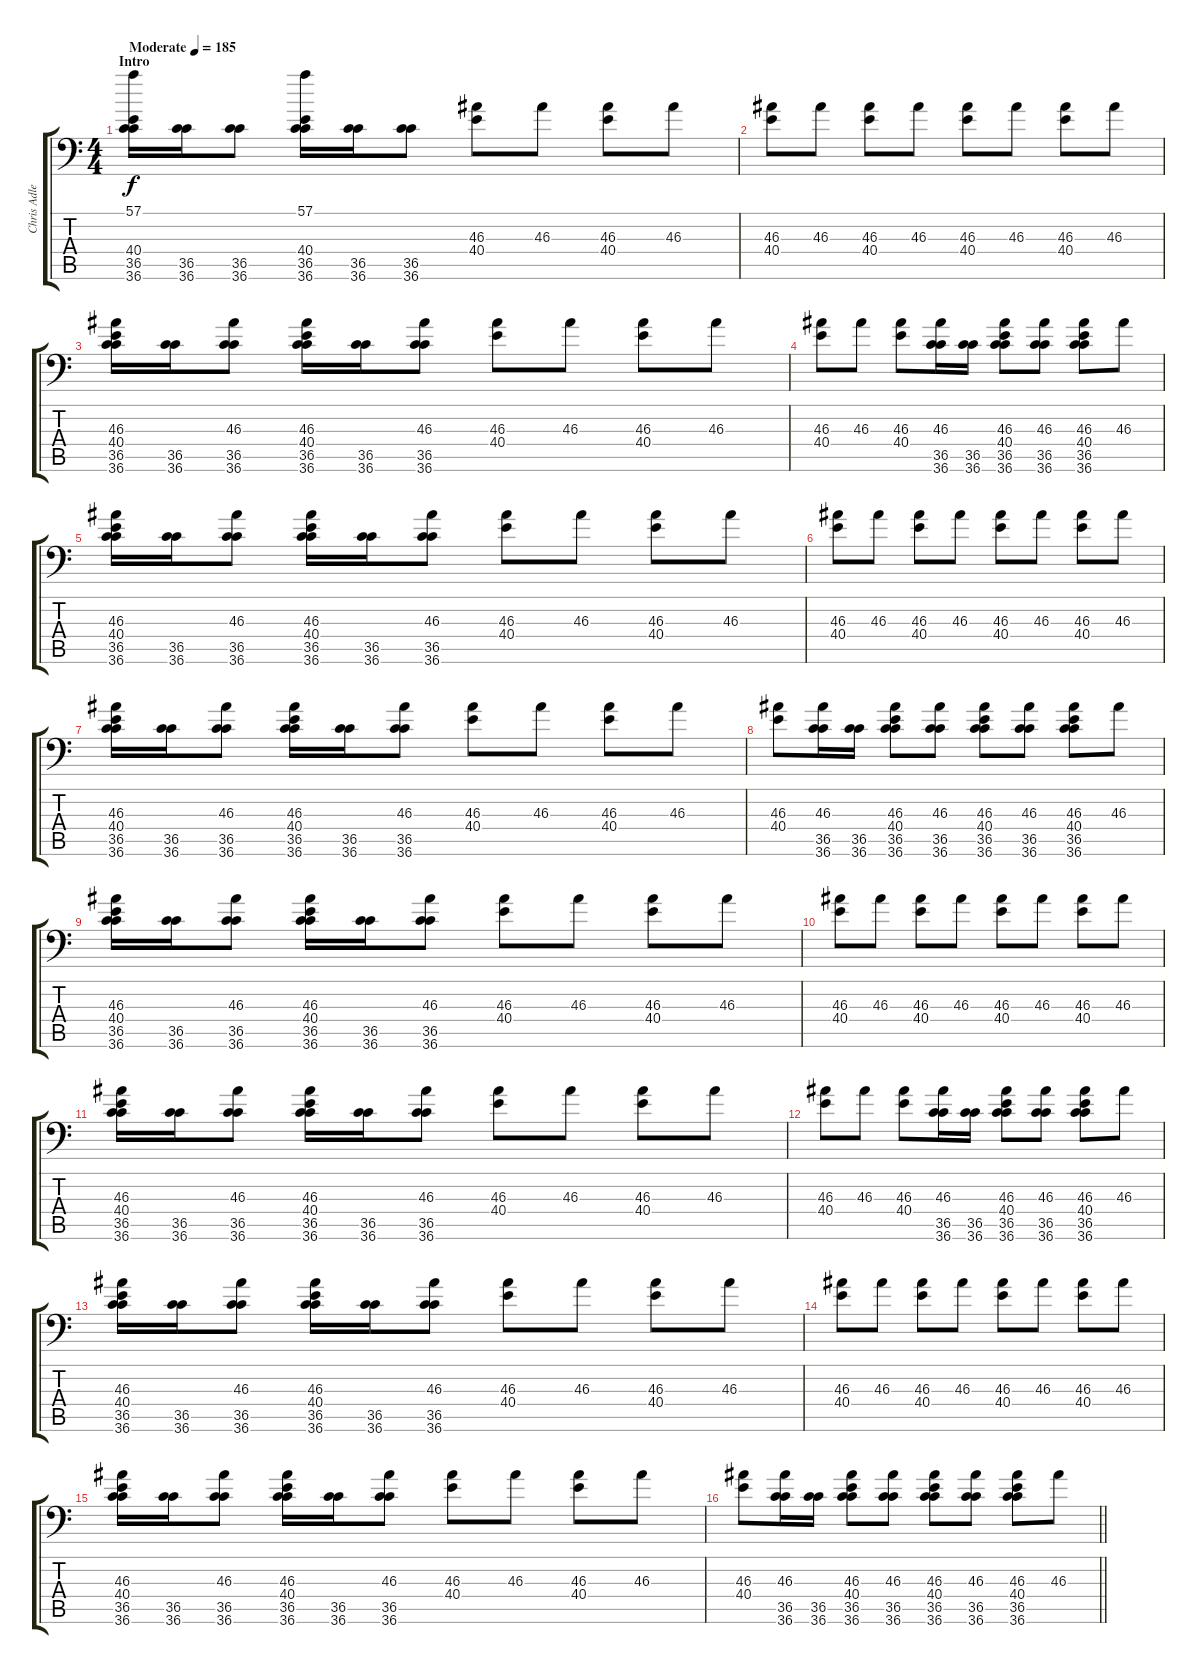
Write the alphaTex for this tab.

\track ("Chris Adler" "Chris Adle") {instrument acousticgrandpiano}
\staff {score tabs}
\tuning (C-1 C-1 C-1 C-1 C-1 C-1) {hide}
\ts (4 4)
\section ("" "Intro")
\tempo (185 "Moderate")
\clef f4
\ks c
(57.1 40.4 36.5 36.6).16{dy f instrument acousticgrandpiano} (36.5 36.6).16 (36.5 36.6).8 (57.1 40.4 36.5 36.6).16 (36.5 36.6).16 (36.5 36.6).8 (46.3 40.4).8 46.3.8 (46.3 40.4).8 46.3.8 |
(46.3 40.4).8 46.3.8 (46.3 40.4).8 46.3.8 (46.3 40.4).8 46.3.8 (46.3 40.4).8 46.3.8 |
(46.3 40.4 36.5 36.6).16 (36.5 36.6).16 (46.3 36.5 36.6).8 (46.3 40.4 36.5 36.6).16 (36.5 36.6).16 (46.3 36.5 36.6).8 (46.3 40.4).8 46.3.8 (46.3 40.4).8 46.3.8 |
(46.3 40.4).8 46.3.8 (46.3 40.4).8 (46.3 36.5 36.6).16 (36.5 36.6).16 (46.3 40.4 36.5 36.6).8 (46.3 36.5 36.6).8 (46.3 40.4 36.5 36.6).8 46.3.8 |
(46.3 40.4 36.5 36.6).16 (36.5 36.6).16 (46.3 36.5 36.6).8 (46.3 40.4 36.5 36.6).16 (36.5 36.6).16 (46.3 36.5 36.6).8 (46.3 40.4).8 46.3.8 (46.3 40.4).8 46.3.8 |
(46.3 40.4).8 46.3.8 (46.3 40.4).8 46.3.8 (46.3 40.4).8 46.3.8 (46.3 40.4).8 46.3.8 |
(46.3 40.4 36.5 36.6).16 (36.5 36.6).16 (46.3 36.5 36.6).8 (46.3 40.4 36.5 36.6).16 (36.5 36.6).16 (46.3 36.5 36.6).8 (46.3 40.4).8 46.3.8 (46.3 40.4).8 46.3.8 |
(46.3 40.4).8 (46.3 36.5 36.6).16 (36.5 36.6).16 (46.3 40.4 36.5 36.6).8 (46.3 36.5 36.6).8 (46.3 40.4 36.5 36.6).8 (46.3 36.5 36.6).8 (46.3 40.4 36.5 36.6).8 46.3.8 |
(46.3 40.4 36.5 36.6).16 (36.5 36.6).16 (46.3 36.5 36.6).8 (46.3 40.4 36.5 36.6).16 (36.5 36.6).16 (46.3 36.5 36.6).8 (46.3 40.4).8 46.3.8 (46.3 40.4).8 46.3.8 |
(46.3 40.4).8 46.3.8 (46.3 40.4).8 46.3.8 (46.3 40.4).8 46.3.8 (46.3 40.4).8 46.3.8 |
(46.3 40.4 36.5 36.6).16 (36.5 36.6).16 (46.3 36.5 36.6).8 (46.3 40.4 36.5 36.6).16 (36.5 36.6).16 (46.3 36.5 36.6).8 (46.3 40.4).8 46.3.8 (46.3 40.4).8 46.3.8 |
(46.3 40.4).8 46.3.8 (46.3 40.4).8 (46.3 36.5 36.6).16 (36.5 36.6).16 (46.3 40.4 36.5 36.6).8 (46.3 36.5 36.6).8 (46.3 40.4 36.5 36.6).8 46.3.8 |
(46.3 40.4 36.5 36.6).16 (36.5 36.6).16 (46.3 36.5 36.6).8 (46.3 40.4 36.5 36.6).16 (36.5 36.6).16 (46.3 36.5 36.6).8 (46.3 40.4).8 46.3.8 (46.3 40.4).8 46.3.8 |
(46.3 40.4).8 46.3.8 (46.3 40.4).8 46.3.8 (46.3 40.4).8 46.3.8 (46.3 40.4).8 46.3.8 |
(46.3 40.4 36.5 36.6).16 (36.5 36.6).16 (46.3 36.5 36.6).8 (46.3 40.4 36.5 36.6).16 (36.5 36.6).16 (46.3 36.5 36.6).8 (46.3 40.4).8 46.3.8 (46.3 40.4).8 46.3.8 |
\barLineRight lightlight
(46.3 40.4).8 (46.3 36.5 36.6).16 (36.5 36.6).16 (46.3 40.4 36.5 36.6).8 (46.3 36.5 36.6).8 (46.3 40.4 36.5 36.6).8 (46.3 36.5 36.6).8 (46.3 40.4 36.5 36.6).8 46.3.8
